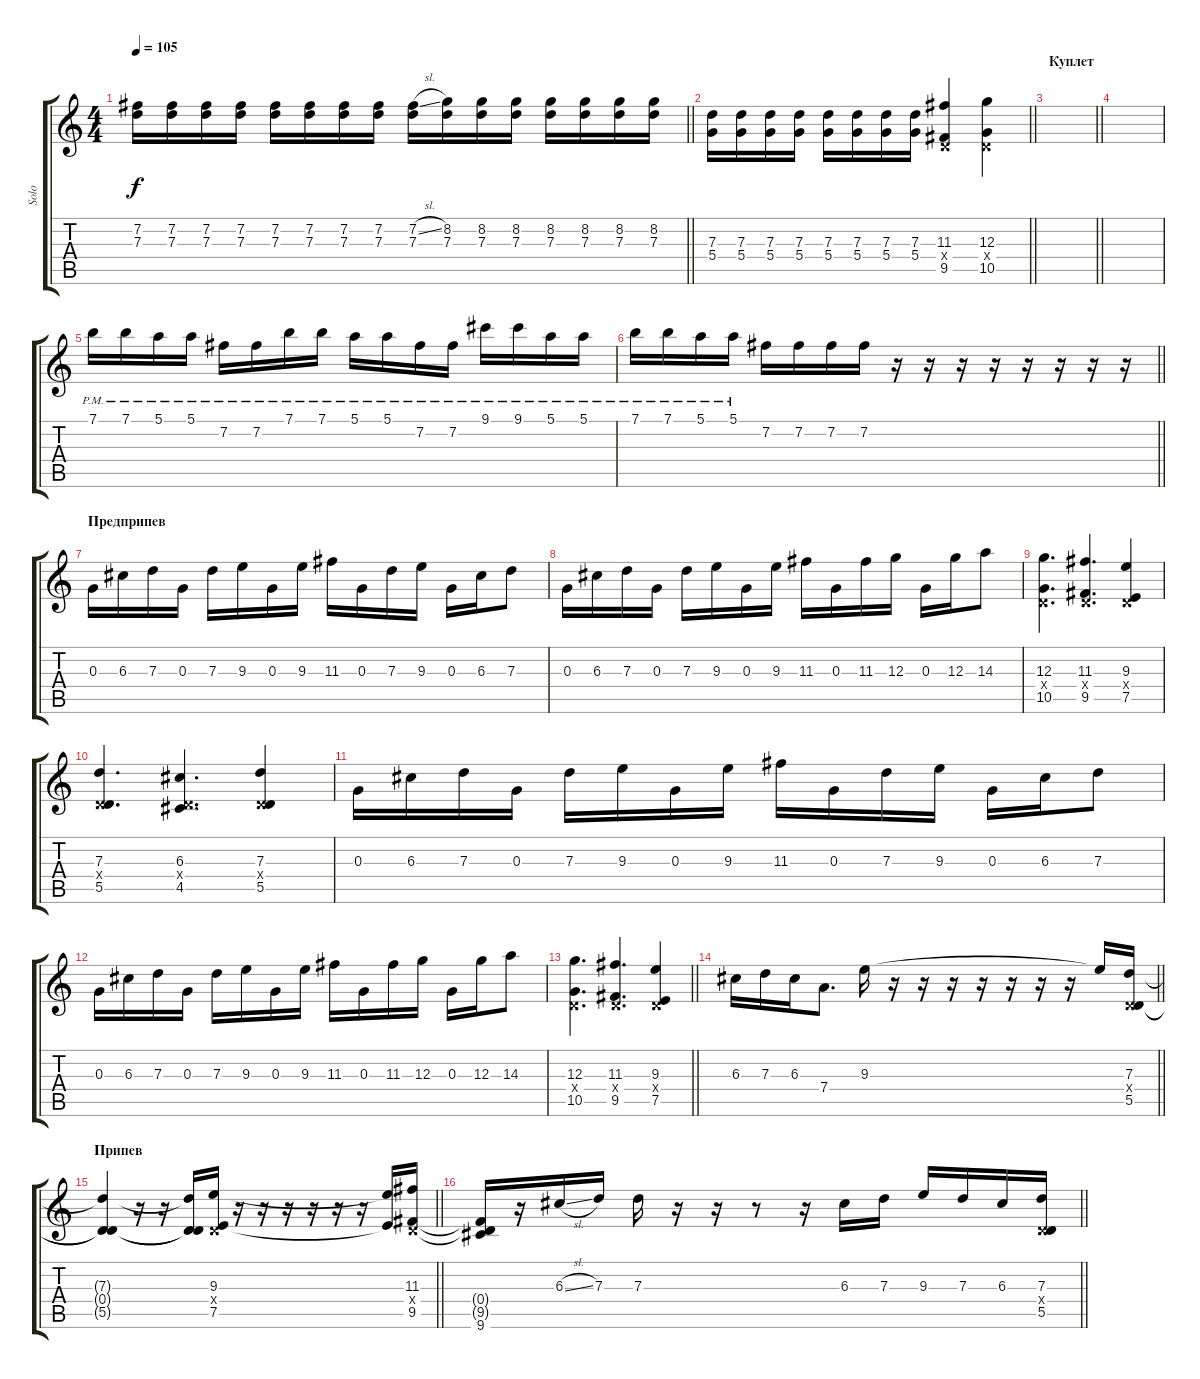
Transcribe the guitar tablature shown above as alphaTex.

\track ("Solo" "Solo") {instrument overdrivenguitar}
\staff {score tabs}
\tuning (E4 B3 G3 D3 A2 E2) {hide}
\ts (4 4)
\tempo 105
\clef g2
\barLineRight lightlight
\ks c
(7.2 7.3).16{dy f} (7.2 7.3).16 (7.2 7.3).16 (7.2 7.3).16 (7.2 7.3).16 (7.2 7.3).16 (7.2 7.3).16 (7.2 7.3).16 (7.2{sl} 7.3).16 (8.2 7.3).16 (8.2 7.3).16 (8.2 7.3).16 (8.2 7.3).16 (8.2 7.3).16 (8.2 7.3).16 (8.2 7.3).16 |
\section ("" "")
\barLineRight lightlight
(7.3 5.4).16 (7.3 5.4).16 (7.3 5.4).16 (7.3 5.4).16 (7.3 5.4).16 (7.3 5.4).16 (7.3 5.4).16 (7.3 5.4).16 (11.3 0.4{x} 9.5).4 (12.3 0.4{x} 10.5).4 |
\section ("" "Куплет")
\barLineRight lightlight
|
|
7.1{pm}.16 7.1{pm}.16 5.1{pm}.16 5.1{pm}.16 7.2{pm}.16 7.2{pm}.16 7.1{pm}.16 7.1{pm}.16 5.1{pm}.16 5.1{pm}.16 7.2{pm}.16 7.2{pm}.16 9.1{pm}.16 9.1{pm}.16 5.1{pm}.16 5.1{pm}.16 |
\barLineRight lightlight
7.1{pm}.16 7.1{pm}.16 5.1{pm}.16 5.1{pm}.16 7.2.16 7.2.16 7.2.16 7.2.16 r.16 r.16 r.16 r.16 r.16 r.16 r.16 r.16 |
\section ("" "Предприпев")
0.3.16 6.3.16 7.3.16 0.3.16 7.3.16 9.3.16 0.3.16 9.3.16 11.3.16 0.3.16 7.3.16 9.3.16 0.3.16 6.3.16 7.3.8 |
0.3.16 6.3.16 7.3.16 0.3.16 7.3.16 9.3.16 0.3.16 9.3.16 11.3.16 0.3.16 11.3.16 12.3.16 0.3.16 12.3.16 14.3.8 |
(12.3 0.4{x} 10.5).4{d} (11.3 0.4{x} 9.5).4{d} (9.3 0.4{x} 7.5).4 |
(7.3 0.4{x} 5.5).4{d} (6.3 0.4{x} 4.5).4{d} (7.3 0.4{x} 5.5).4 |
0.3.16 6.3.16 7.3.16 0.3.16 7.3.16 9.3.16 0.3.16 9.3.16 11.3.16 0.3.16 7.3.16 9.3.16 0.3.16 6.3.16 7.3.8 |
0.3.16 6.3.16 7.3.16 0.3.16 7.3.16 9.3.16 0.3.16 9.3.16 11.3.16 0.3.16 11.3.16 12.3.16 0.3.16 12.3.16 14.3.8 |
\barLineRight lightlight
(12.3 0.4{x} 10.5).4{d} (11.3 0.4{x} 9.5).4{d} (9.3 0.4{x} 7.5).4 |
\section ("" "")
\barLineRight lightlight
6.3.16 7.3.16 6.3.16 7.4.8{d} 9.3.16 r.16 r.16 r.16 r.16 r.16 r.16 r.16 9.3{t}.16 (7.3 0.4{x} 5.5).16 |
\section ("" "Припев")
\barLineRight lightlight
(7.3{t} 0.4{t} 5.5{t}).4 r.16 r.16 (7.3{t} 0.4{t} 5.5{t}).16 (9.3 0.4{x} 7.5).16 r.16 r.16 r.16 r.16 r.16 r.16 (9.3{t} 7.5{t}).16 (11.3 0.4{x} 9.5).16 |
\barLineRight lightlight
(0.4{t} 9.5{t} 9.6).16 r.16 6.3{sl}.16 7.3.16 7.3.16 r.16 r.16 r.8 r.16 6.3.16 7.3.16 9.3.16 7.3.16 6.3.16 (7.3 0.4{x} 5.5).16
